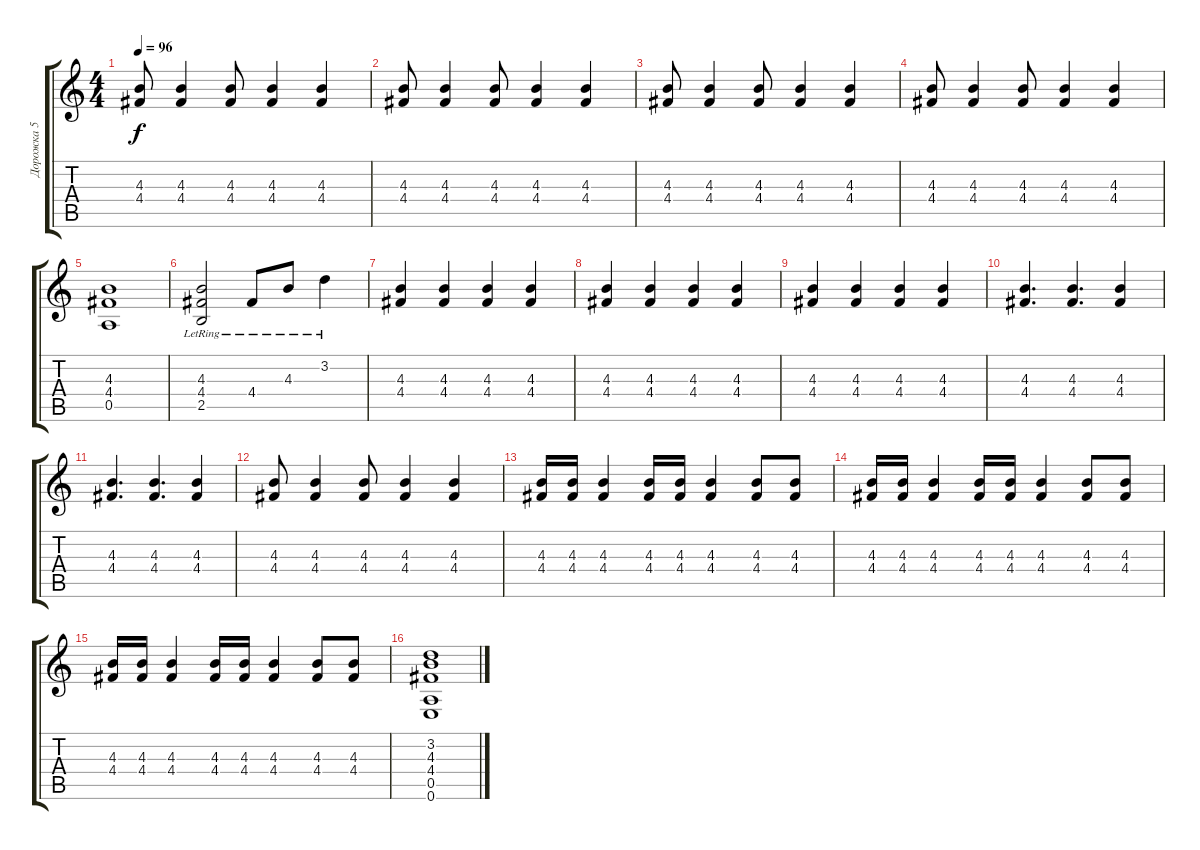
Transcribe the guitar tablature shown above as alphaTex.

\track ("Дорожка 5" "Дорожка 5") {solo instrument distortionguitar}
\staff {score tabs}
\tuning (E4 B3 G3 D3 A2 E2) {hide}
\ts (4 4)
\tempo 96
\clef g2
\ks c
(4.3 4.4).8{dy f} (4.3 4.4).4 (4.3 4.4).8 (4.3 4.4).4 (4.3 4.4).4 |
(4.3 4.4).8 (4.3 4.4).4 (4.3 4.4).8 (4.3 4.4).4 (4.3 4.4).4 |
(4.3 4.4).8 (4.3 4.4).4 (4.3 4.4).8 (4.3 4.4).4 (4.3 4.4).4 |
(4.3 4.4).8 (4.3 4.4).4 (4.3 4.4).8 (4.3 4.4).4 (4.3 4.4).4 |
(4.3 4.4 0.5).1 |
(4.3{lr} 4.4{lr} 2.5{lr}).2 4.4{lr}.8 4.3{lr}.8 3.2{lr}.4 |
(4.3 4.4).4 (4.3 4.4).4 (4.3 4.4).4 (4.3 4.4).4 |
(4.3 4.4).4 (4.3 4.4).4 (4.3 4.4).4 (4.3 4.4).4 |
(4.3 4.4).4 (4.3 4.4).4 (4.3 4.4).4 (4.3 4.4).4 |
(4.3 4.4).4{d} (4.3 4.4).4{d} (4.3 4.4).4 |
(4.3 4.4).4{d} (4.3 4.4).4{d} (4.3 4.4).4 |
(4.3 4.4).8 (4.3 4.4).4 (4.3 4.4).8 (4.3 4.4).4 (4.3 4.4).4 |
(4.3 4.4).16 (4.3 4.4).16 (4.3 4.4).4 (4.3 4.4).16 (4.3 4.4).16 (4.3 4.4).4 (4.3 4.4).8 (4.3 4.4).8 |
(4.3 4.4).16 (4.3 4.4).16 (4.3 4.4).4 (4.3 4.4).16 (4.3 4.4).16 (4.3 4.4).4 (4.3 4.4).8 (4.3 4.4).8 |
(4.3 4.4).16 (4.3 4.4).16 (4.3 4.4).4 (4.3 4.4).16 (4.3 4.4).16 (4.3 4.4).4 (4.3 4.4).8 (4.3 4.4).8 |
(3.2 4.3 4.4 0.5 0.6).1
